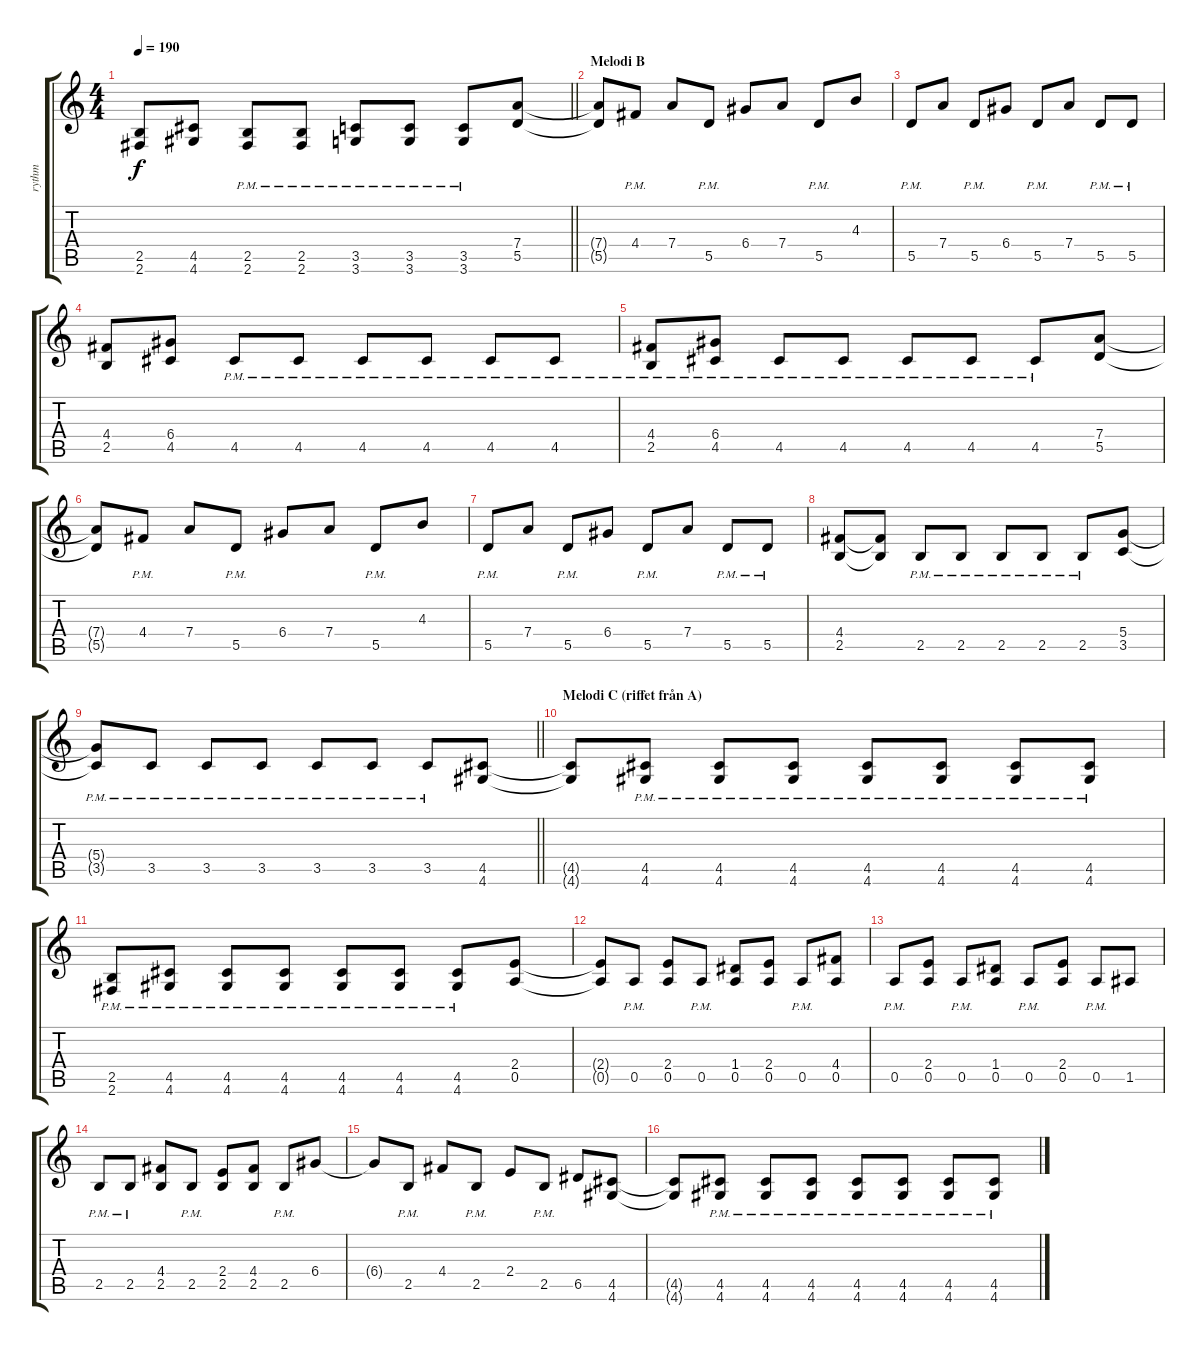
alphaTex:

\track ("rythm" "rythm") {instrument distortionguitar}
\staff {score tabs}
\tuning (E4 B3 G3 D3 A2 E2) {hide}
\ts (4 4)
\tempo 190
\clef g2
\barLineRight lightlight
\ks c
(2.5 2.6).8{dy f} (4.5 4.6).8 (2.5{pm} 2.6{pm}).8 (2.5{pm} 2.6{pm}).8 (3.5{pm} 3.6{pm}).8 (3.5{pm} 3.6{pm}).8 (3.5{pm} 3.6{pm}).8 (7.4 5.5).8 |
\section ("" "Melodi B")
(7.4{t} 5.5{t}).8 4.4{pm}.8 7.4.8 5.5{pm}.8 6.4.8 7.4.8 5.5{pm}.8 4.3.8 |
5.5{pm}.8 7.4.8 5.5{pm}.8 6.4.8 5.5{pm}.8 7.4.8 5.5{pm}.8 5.5{pm}.8 |
(4.4 2.5).8 (6.4 4.5).8 4.5{pm}.8 4.5{pm}.8 4.5{pm}.8 4.5{pm}.8 4.5{pm}.8 4.5{pm}.8 |
(4.4{pm} 2.5{pm}).8 (6.4{pm} 4.5{pm}).8 4.5{pm}.8 4.5{pm}.8 4.5{pm}.8 4.5{pm}.8 4.5{pm}.8 (7.4 5.5).8 |
(7.4{t} 5.5{t}).8 4.4{pm}.8 7.4.8 5.5{pm}.8 6.4.8 7.4.8 5.5{pm}.8 4.3.8 |
5.5{pm}.8 7.4.8 5.5{pm}.8 6.4.8 5.5{pm}.8 7.4.8 5.5{pm}.8 5.5{pm}.8 |
(4.4 2.5).8 (4.4{t} 2.5{t}).8 2.5{pm}.8 2.5{pm}.8 2.5{pm}.8 2.5{pm}.8 2.5{pm}.8 (5.4 3.5).8 |
\barLineRight lightlight
(5.4{pm t} 3.5{pm t}).8 3.5{pm}.8 3.5{pm}.8 3.5{pm}.8 3.5{pm}.8 3.5{pm}.8 3.5{pm}.8 (4.5 4.6).8 |
\section ("" "Melodi C (riffet från A)")
(4.5{t} 4.6{t}).8 (4.5{pm} 4.6{pm}).8 (4.5{pm} 4.6{pm}).8 (4.5{pm} 4.6{pm}).8 (4.5{pm} 4.6{pm}).8 (4.5{pm} 4.6{pm}).8 (4.5{pm} 4.6{pm}).8 (4.5{pm} 4.6{pm}).8 |
(2.5{pm} 2.6{pm}).8 (4.5{pm} 4.6{pm}).8 (4.5{pm} 4.6{pm}).8 (4.5{pm} 4.6{pm}).8 (4.5{pm} 4.6{pm}).8 (4.5{pm} 4.6{pm}).8 (4.5{pm} 4.6{pm}).8 (2.4 0.5).8 |
(2.4{t} 0.5{t}).8 0.5{pm}.8 (2.4 0.5).8 0.5{pm}.8 (1.4 0.5).8 (2.4 0.5).8 0.5{pm}.8 (4.4 0.5).8 |
0.5{pm}.8 (2.4 0.5).8 0.5{pm}.8 (1.4 0.5).8 0.5{pm}.8 (2.4 0.5).8 0.5{pm}.8 1.5.8 |
2.5{pm}.8 2.5{pm}.8 (4.4 2.5).8 2.5{pm}.8 (2.4 2.5).8 (4.4 2.5).8 2.5{pm}.8 6.4.8 |
6.4{t}.8 2.5{pm}.8 4.4.8 2.5{pm}.8 2.4.8 2.5{pm}.8 6.5.8 (4.5 4.6).8 |
(4.5{t} 4.6{t}).8 (4.5{pm} 4.6{pm}).8 (4.5{pm} 4.6{pm}).8 (4.5{pm} 4.6{pm}).8 (4.5{pm} 4.6{pm}).8 (4.5{pm} 4.6{pm}).8 (4.5{pm} 4.6{pm}).8 (4.5{pm} 4.6{pm}).8
